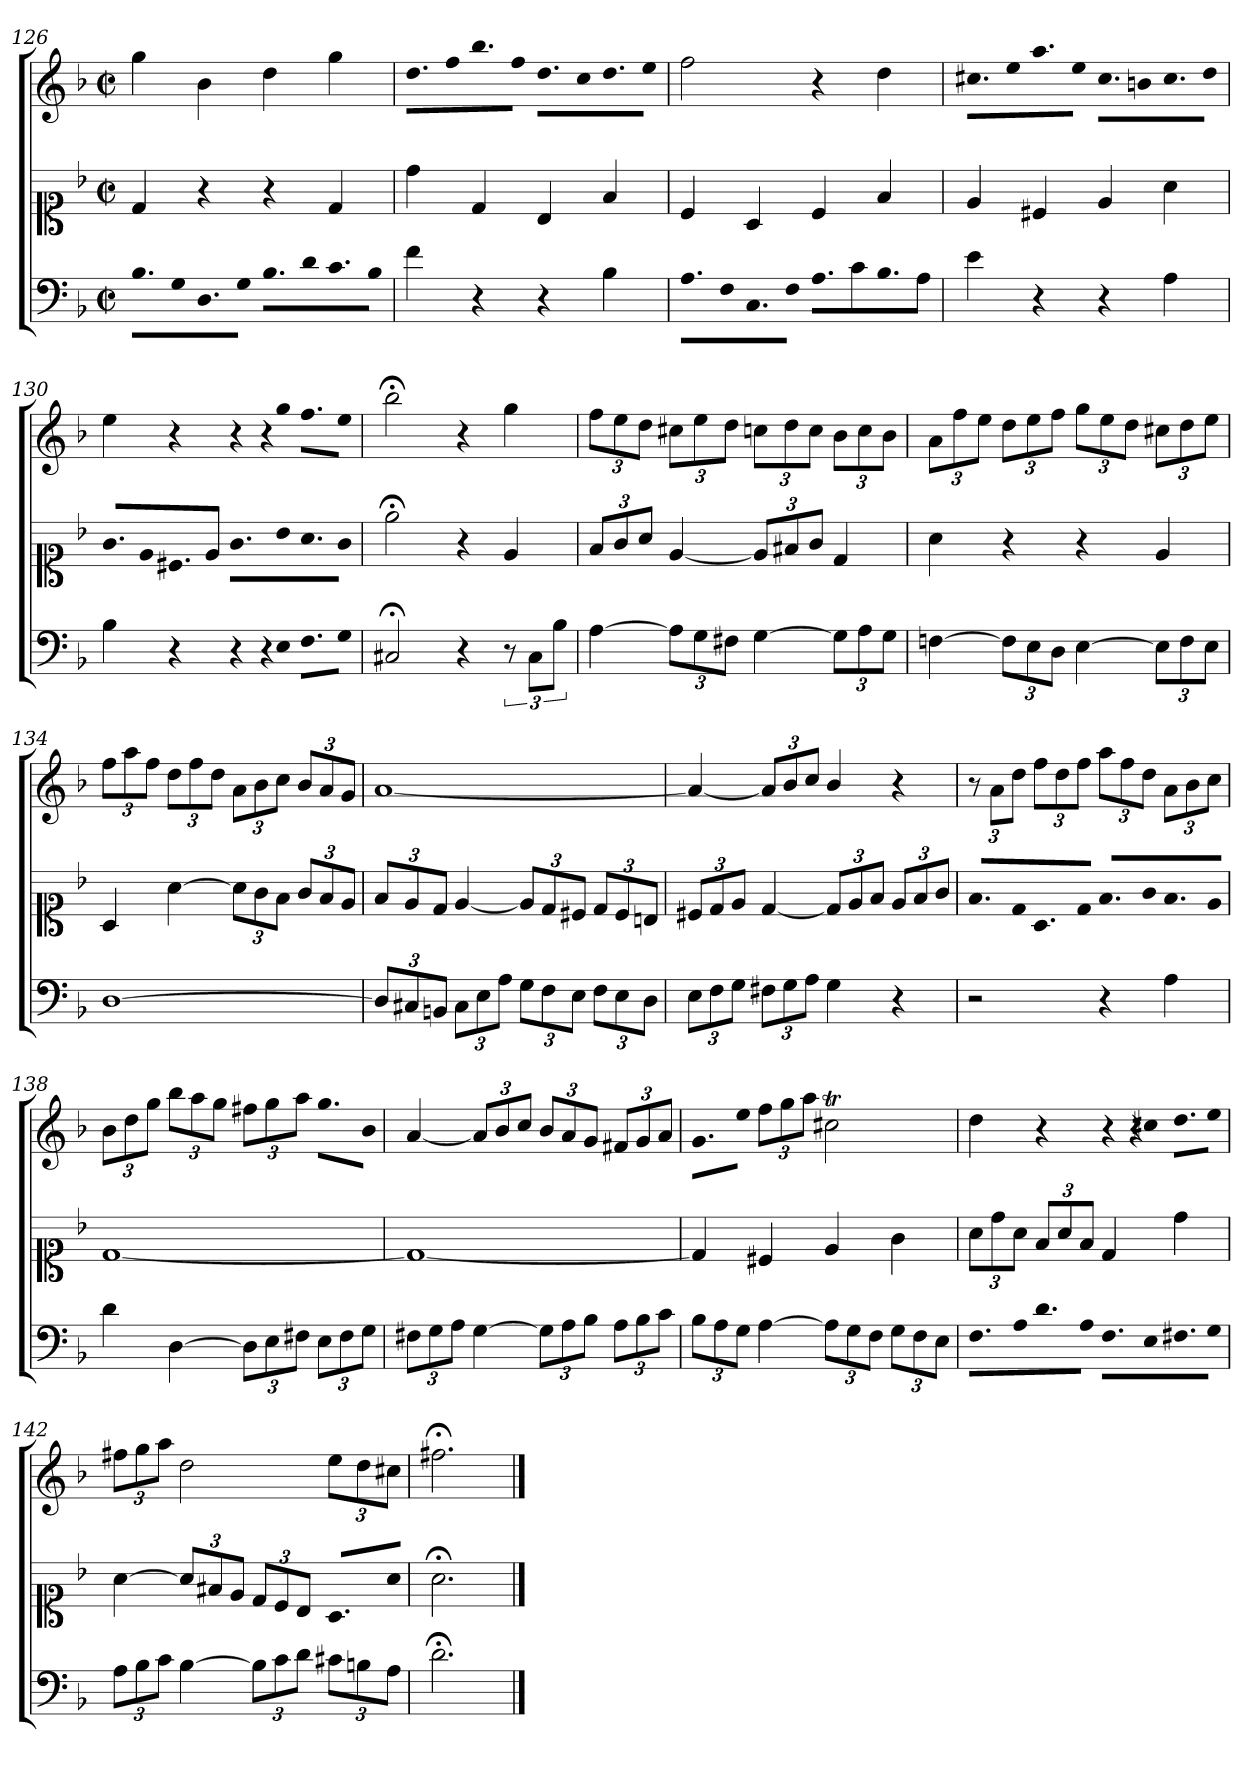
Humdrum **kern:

**kern	**kern	**kern
*part1	*part1	*part1
*staff3	*staff2	*staff1
*clefF4	*clefC1	*clefG2
*k[b-]	*k[b-]	*k[b-]
*d:	*d:	*d:
*M2/2	*M2/2	*M2/2
*met(c|)	*met(c|)	*met(c|)
*Xtuplet	*	*
=126	=126	=126
!LO:N:vis=8.	!	!
6B-L	4d	4gg
!LO:N:vis=16	!	!
12GK	.	.
!LO:N:vis=8.	!	!
6D	4r	4b-
!LO:N:vis=16	!	!
12GJk	.	.
!LO:N:vis=8.	!	!
6B-L	4r	4dd
!LO:N:vis=16	!	!
12dK	.	.
!LO:N:vis=8.	!	!
6c	4d	4gg
!LO:N:vis=16	!	!
12B-Jk	.	.
=127	=127	=127
*	*	*Xtuplet
!	!	!LO:N:vis=8.
4f	4dd	6ddL
!	!	!LO:N:vis=16
.	.	12ffK
!	!	!LO:N:vis=8.
4r	4d	6bb-
!	!	!LO:N:vis=16
.	.	12ffJk
!	!	!LO:N:vis=8.
4r	4B-	6ddL
!	!	!LO:N:vis=16
.	.	12ccK
!	!	!LO:N:vis=8.
4B-	4f	6dd
!	!	!LO:N:vis=16
.	.	12eeJk
=128	=128	=128
!LO:N:vis=8.	!	!
6AL	4c	2ff
!LO:N:vis=16	!	!
12FK	.	.
!LO:N:vis=8.	!	!
6C	4A	.
!LO:N:vis=16	!	!
12FJk	.	.
!LO:N:vis=8.	!	!
6AL	4c	4r
12c	.	.
!LO:N:vis=8.	!	!
6B-	4f	4dd
12AJ	.	.
=129	=129	=129
!	!	!LO:N:vis=8.
4e	4e	6cc#XL
!	!	!LO:N:vis=16
.	.	12eeK
!	!	!LO:N:vis=8.
4r	4c#X	6aa
!	!	!LO:N:vis=16
.	.	12eeJk
!	!	!LO:N:vis=8.
4r	4e	6cc#L
!	!	!LO:N:vis=16
.	.	12bnK
!	!	!LO:N:vis=8.
4A	4a	6cc#
!	!	!LO:N:vis=16
.	.	12ddJk
=130	=130	=130
*	*Xtuplet	*
!	!LO:N:vis=8.	!
4B-	6gL	4ee
!	!LO:N:vis=16	!
.	12eK	.
!	!LO:N:vis=8.	!
4r	6c#X	4r
.	12eJ	.
!LO:N:vis=8	!LO:N:vis=8.	!LO:N:vis=8
12.r	6gL	12.r
!LO:N:vis=16	!	!LO:N:vis=16
24r	.	24r
!LO:N:vis=16	!LO:N:vis=16	!LO:N:vis=16
12E	12b-K	12gg
!LO:N:vis=8.	!LO:N:vis=8.	!LO:N:vis=8.
6FL	6a	6ffL
!LO:N:vis=16	!LO:N:vis=16	!LO:N:vis=16
12GJk	12gJk	12eeJk
=131	=131	=131
2C#X;<	2ee;<	2bb-;<
4r	4r	4r
*tuplet	*	*
12r	4e	4gg
12C#L	.	.
12B-J	.	.
=132	=132	=132
*	*tuplet	*
*	*Xbrackettup	*tuplet
*	*	*Xbrackettup
[4A	12f/L	12ffL
.	12g/	12ee
.	12a/J	12ddJ
12AL]	[4e	12cc#XL
12G	.	12ee
12F#XJ	.	12ddJ
[4G	12eL]	12ccnL
.	12f#X	12dd
.	12gJ	12ccJ
12GL]	4d	12b-L
12A	.	12cc
12GJ	.	12b-J
=133	=133	=133
[4Fn	4a	12aL
.	.	12ff
.	.	12eeJ
12FL]	4r	12ddL
12E	.	12ee
12DJ	.	12ffJ
[4E	4r	12ggL
.	.	12ee
.	.	12ddJ
12EL]	4e	12cc#XL
12F	.	12dd
12EJ	.	12eeJ
=134	=134	=134
[1D	4A	12ffL
.	.	12aa
.	.	12ffJ
.	[4a	12ddL
.	.	12ff
.	.	12ddJ
.	12aL]	12aL
.	12g	12b-
.	12fJ	12ccJ
.	12gL	12b-L
.	12f	12a
.	12eJ	12gJ
=135	=135	=135
12DL]	12fL	[1a
12C#X	12e	.
12BBnJ	12dJ	.
12C#L	[4e	.
12E	.	.
12AJ	.	.
12GL	12eL]	.
12F	12d	.
12EJ	12c#XJ	.
12FL	12dL	.
12E	12c#	.
12DJ	12BnJ	.
=136	=136	=136
12EL	12c#XL	4a_
12F	12d	.
12GJ	12eJ	.
12F#XL	[4d	12a/L]
12G	.	12b-/
12AJ	.	12cc/J
4G	12dL]	4b-/
.	12e	.
.	12fJ	.
4r	12eL	4r
.	12f	.
.	12gJ	.
=137	=137	=137
*	*Xtuplet	*
!	!LO:N:vis=8.	!
2r	6fL	12r
.	.	12aL
!	!LO:N:vis=16	!
.	12dK	12ddJ
!	!LO:N:vis=8.	!
.	6A	12ffL
.	.	12dd
!	!LO:N:vis=16	!
.	12dJk	12ffJ
!	!LO:N:vis=8.	!
4r	6fL	12aaL
.	.	12ff
!	!LO:N:vis=16	!
.	12gK	12ddJ
!	!LO:N:vis=8.	!
4A	6f	12aL
.	.	12b-
!	!LO:N:vis=16	!
.	12eJk	12ccJ
=138	=138	=138
4d	[1d	12b-L
.	.	12dd
.	.	12ggJ
[4D	.	12bb-L
.	.	12aa
.	.	12ggJ
12DL]	.	12ff#XL
12E	.	12gg
12F#XJ	.	12aaJ
*	*	*Xtuplet
!	!	!LO:N:vis=8.
12EL	.	6ggL
12F#	.	.
!	!	!LO:N:vis=16
12GJ	.	12b-Jk
=139	=139	=139
12F#XL	1d_	[4a
12G	.	.
12AJ	.	.
*	*	*tuplet
[4G	.	12a/L]
.	.	12b-/
.	.	12cc/J
12GL]	.	12b-L
12A	.	12a
12B-J	.	12gJ
12AL	.	12f#XL
12B-	.	12g
12cJ	.	12aJ
=140	=140	=140
*	*	*Xtuplet
!	!	!LO:N:vis=8.
12B-L	4d]	6gL
12A	.	.
!	!	!LO:N:vis=16
12GJ	.	12eeJk
*	*	*tuplet
[4A	4c#X	12ffL
.	.	12gg
.	.	12aaJ
12AL]	4e	2cc#Xt
12G	.	.
12FJ	.	.
12GL	4g	.
12F	.	.
12EJ	.	.
=141	=141	=141
*Xtuplet	*	*
!LO:N:vis=8.	!	!
*	*tuplet	*
6FL	12aL	4dd
.	12dd	.
!LO:N:vis=16	!	!
12AK	12aJ	.
!LO:N:vis=8.	!	!
6d	12f/L	4r
.	12a/	.
!LO:N:vis=16	!	!
12AJk	12f/J	.
!LO:N:vis=8.	!	!
*	*	*Xtuplet
!	!	!LO:N:vis=8
6FL	4d	12.r
!	!	!LO:N:vis=16
.	.	24r
!LO:N:vis=16	!	!LO:N:vis=16
12EK	.	12cc#X
!LO:N:vis=8.	!	!LO:N:vis=8.
6F#X	4dd	6ddL
!LO:N:vis=16	!	!LO:N:vis=16
12GJk	.	12eeJk
=142	=142	=142
*tuplet	*	*tuplet
12AL	[4a	12ff#XL
12B-	.	12gg
12cJ	.	12aaJ
[4B-	12aL]	2dd
.	12f#X	.
.	12eJ	.
12B-L]	12dL	.
12c	12c	.
12dJ	12B-J	.
*	*Xtuplet	*
!	!LO:N:vis=8.	!
12c#XL	6AL	12eeL
12Bn	.	12dd
!	!LO:N:vis=16	!
12AJ	12aJk	12cc#XJ
=143	=143	=143
2.d;<	2.a;<	2.ff#X;<
==	==	==
*-	*-	*-
